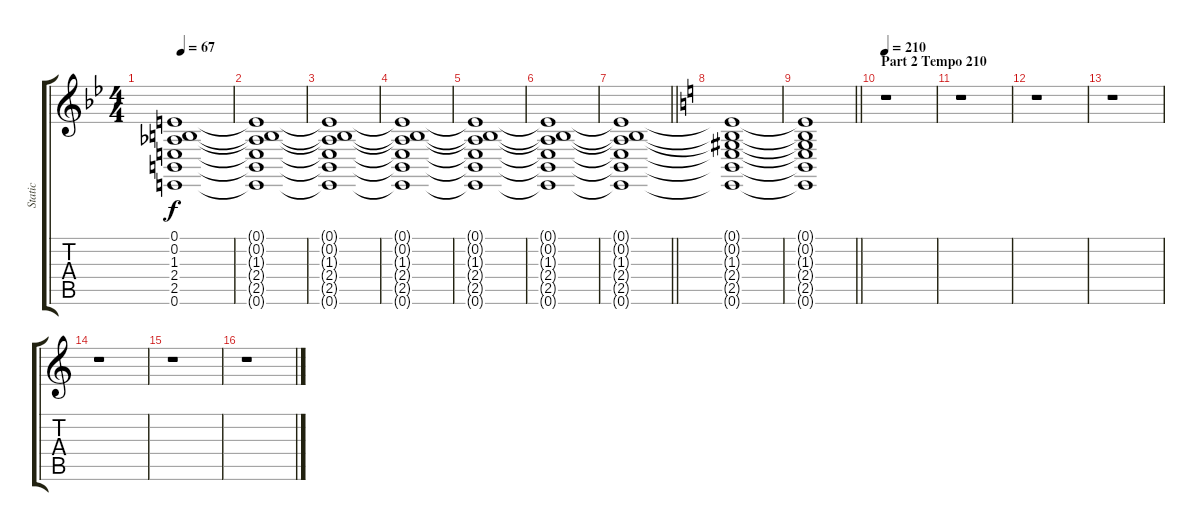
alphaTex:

\track ("Static" "Static") {instrument applause}
\staff {score tabs}
\tuning (E4 B3 G3 D3 A2 E2) {hide}
\ts (4 4)
\tempo 67
\clef g2
\ks bb
(0.1{t} 0.2{t} 1.3{t} 2.4{t} 2.5{t} 0.6{t}).1{dy f} |
(0.1{t} 0.2{t} 1.3{t} 2.4{t} 2.5{t} 0.6{t}).1 |
(0.1{t} 0.2{t} 1.3{t} 2.4{t} 2.5{t} 0.6{t}).1 |
(0.1{t} 0.2{t} 1.3{t} 2.4{t} 2.5{t} 0.6{t}).1{volume 16} |
(0.1{t} 0.2{t} 1.3{t} 2.4{t} 2.5{t} 0.6{t}).1 |
(0.1{t} 0.2{t} 1.3{t} 2.4{t} 2.5{t} 0.6{t}).1 |
\barLineRight lightlight
(0.1{t} 0.2{t} 1.3{t} 2.4{t} 2.5{t} 0.6{t}).1 |
\ks c
(0.1{t} 0.2{t} 1.3{t} 2.4{t} 2.5{t} 0.6{t}).1 |
\barLineRight lightlight
(0.1{t} 0.2{t} 1.3{t} 2.4{t} 2.5{t} 0.6{t}).1 |
\section ("" "Part 2 Tempo 210")
\tempo 210
r.1 |
r.1 |
r.1 |
r.1 |
r.1 |
r.1 |
r.1
